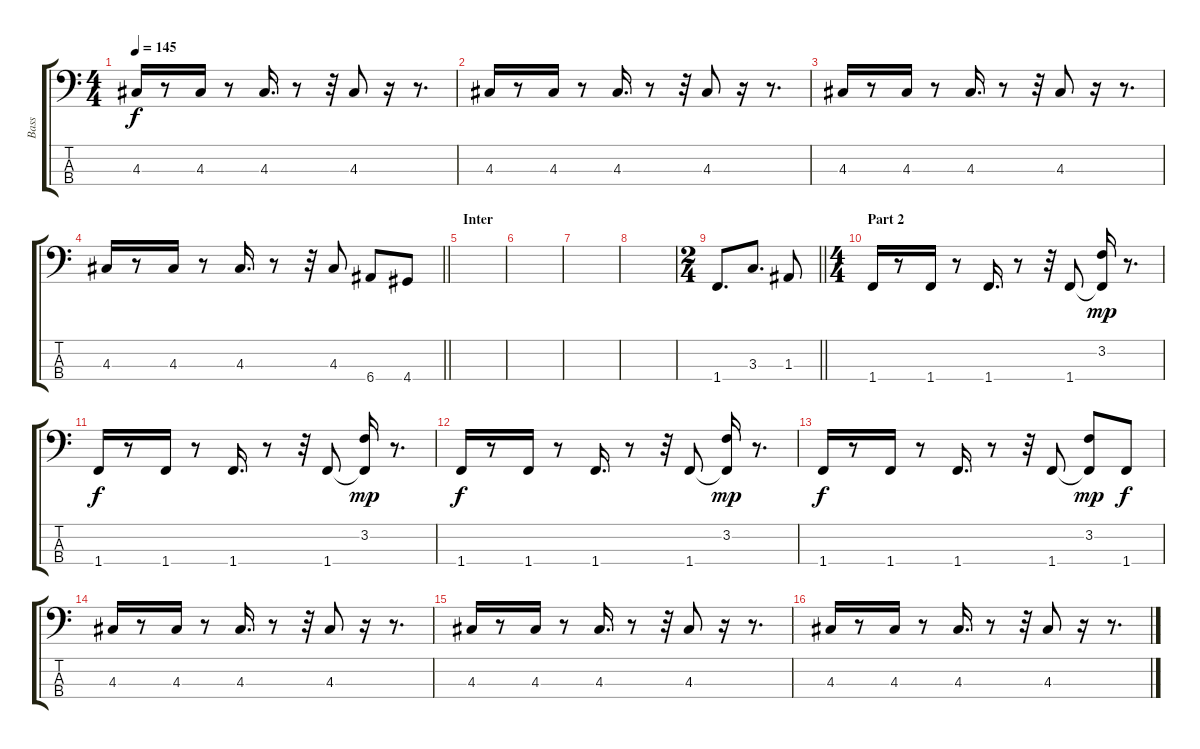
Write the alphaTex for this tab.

\track ("Bass" "Bass") {instrument electricbassfinger}
\staff {score tabs}
\tuning (G2 D2 A1 E1) {hide}
\ts (4 4)
\tempo 145
\clef f4
\ks c
4.3.16{dy f} r.8 4.3.16 r.8 4.3.16{d} r.8 r.32 4.3.8 r.16 r.8{d} |
4.3.16 r.8 4.3.16 r.8 4.3.16{d} r.8 r.32 4.3.8 r.16 r.8{d} |
4.3.16 r.8 4.3.16 r.8 4.3.16{d} r.8 r.32 4.3.8 r.16 r.8{d} |
\barLineRight lightlight
4.3.16 r.8 4.3.16 r.8 4.3.16{d} r.8 r.32 4.3.8 6.4.8 4.4.8 |
\section ("" "Inter")
|
|
|
|
\ts (2 4)
\barLineRight lightlight
1.4.8{d} 3.3.8{d} 1.3.8 |
\ts (4 4)
\section ("" "Part 2")
1.4.16 r.8 1.4.16 r.8 1.4.16{d} r.8 r.32 1.4.8 (3.2 1.4{t}).16{dy mp} r.8{d} |
1.4.16{dy f} r.8 1.4.16 r.8 1.4.16{d} r.8 r.32 1.4.8 (3.2 1.4{t}).16{dy mp} r.8{d} |
1.4.16{dy f} r.8 1.4.16 r.8 1.4.16{d} r.8 r.32 1.4.8 (3.2 1.4{t}).16{dy mp} r.8{d} |
1.4.16{dy f} r.8 1.4.16 r.8 1.4.16{d} r.8 r.32 1.4.8 (3.2 1.4{t}).8{dy mp} 1.4.8{dy f} |
4.3.16 r.8 4.3.16 r.8 4.3.16{d} r.8 r.32 4.3.8 r.16 r.8{d} |
4.3.16 r.8 4.3.16 r.8 4.3.16{d} r.8 r.32 4.3.8 r.16 r.8{d} |
4.3.16 r.8 4.3.16 r.8 4.3.16{d} r.8 r.32 4.3.8 r.16 r.8{d}
